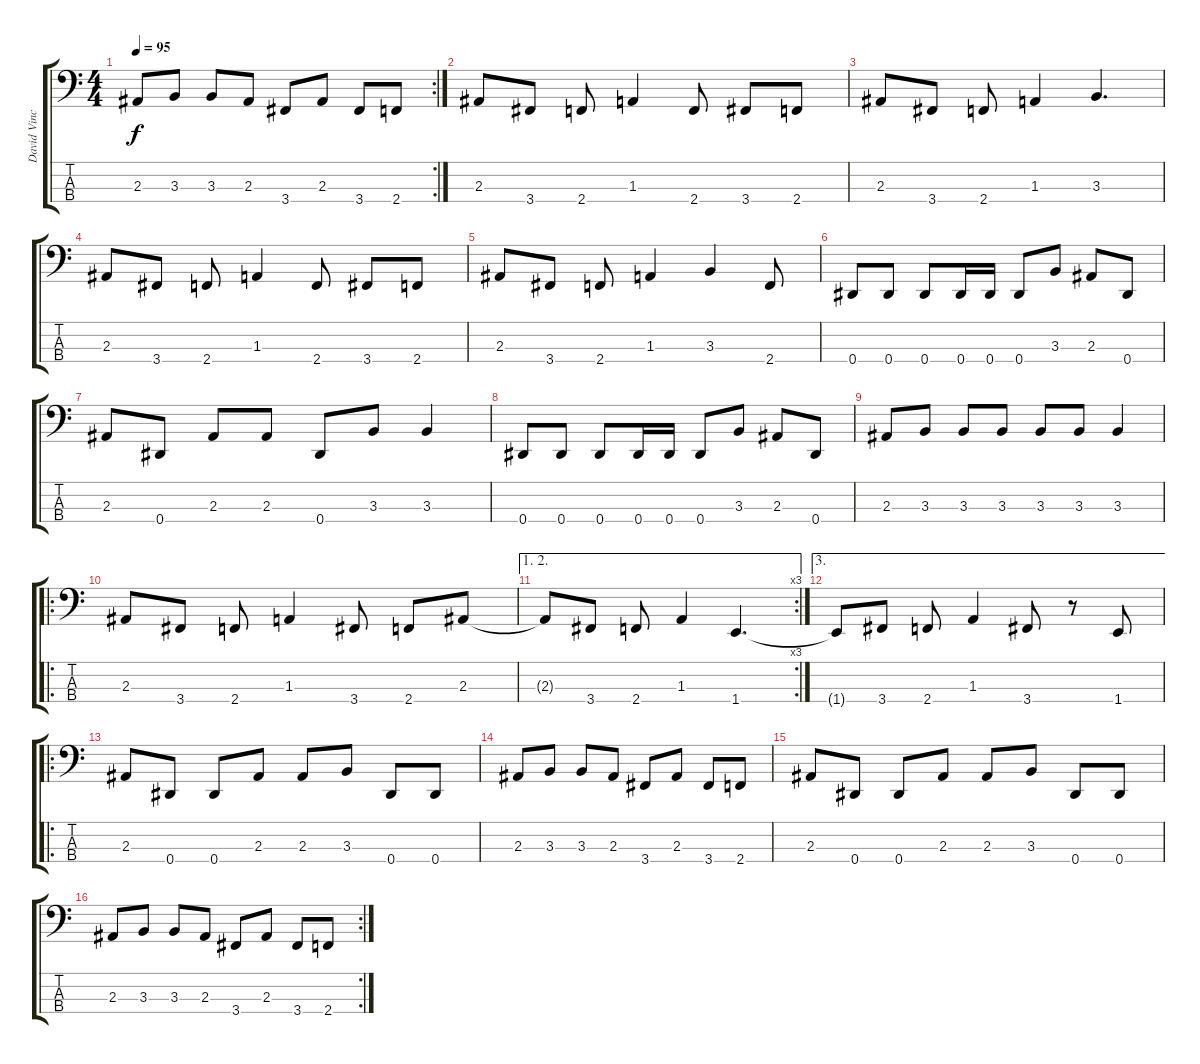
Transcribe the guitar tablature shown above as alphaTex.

\track ("David Vincent" "David Vinc") {instrument electricbasspick}
\staff {score tabs}
\tuning (Gb2 Db2 Ab1 Eb1) {hide}
\rc 2
\ts (4 4)
\tempo 95
\clef f4
\ks c
2.3.8{dy f} 3.3.8 3.3.8 2.3.8 3.4.8 2.3.8 3.4.8 2.4.8 |
2.3.8 3.4.8 2.4.8 1.3.4 2.4.8 3.4.8 2.4.8 |
2.3.8 3.4.8 2.4.8 1.3.4 3.3.4{d} |
2.3.8 3.4.8 2.4.8 1.3.4 2.4.8 3.4.8 2.4.8 |
2.3.8 3.4.8 2.4.8 1.3.4 3.3.4 2.4.8 |
0.4.8 0.4.8 0.4.8 0.4.16 0.4.16 0.4.8 3.3.8 2.3.8 0.4.8 |
2.3.8 0.4.8 2.3.8 2.3.8 0.4.8 3.3.8 3.3.4 |
0.4.8 0.4.8 0.4.8 0.4.16 0.4.16 0.4.8 3.3.8 2.3.8 0.4.8 |
2.3.8 3.3.8 3.3.8 3.3.8 3.3.8 3.3.8 3.3.4 |
\ro
2.3.8 3.4.8 2.4.8 1.3.4 3.4.8 2.4.8 2.3.8 |
\ae (1 2)
\rc 3
2.3{t}.8 3.4.8 2.4.8 1.3.4 1.4.4{d} |
\ae 3
1.4{t}.8 3.4.8 2.4.8 1.3.4 3.4.8 r.8 1.4.8 |
\ro
2.3.8 0.4.8 0.4.8 2.3.8 2.3.8 3.3.8 0.4.8 0.4.8 |
2.3.8 3.3.8 3.3.8 2.3.8 3.4.8 2.3.8 3.4.8 2.4.8 |
2.3.8 0.4.8 0.4.8 2.3.8 2.3.8 3.3.8 0.4.8 0.4.8 |
\rc 2
2.3.8 3.3.8 3.3.8 2.3.8 3.4.8 2.3.8 3.4.8 2.4.8
